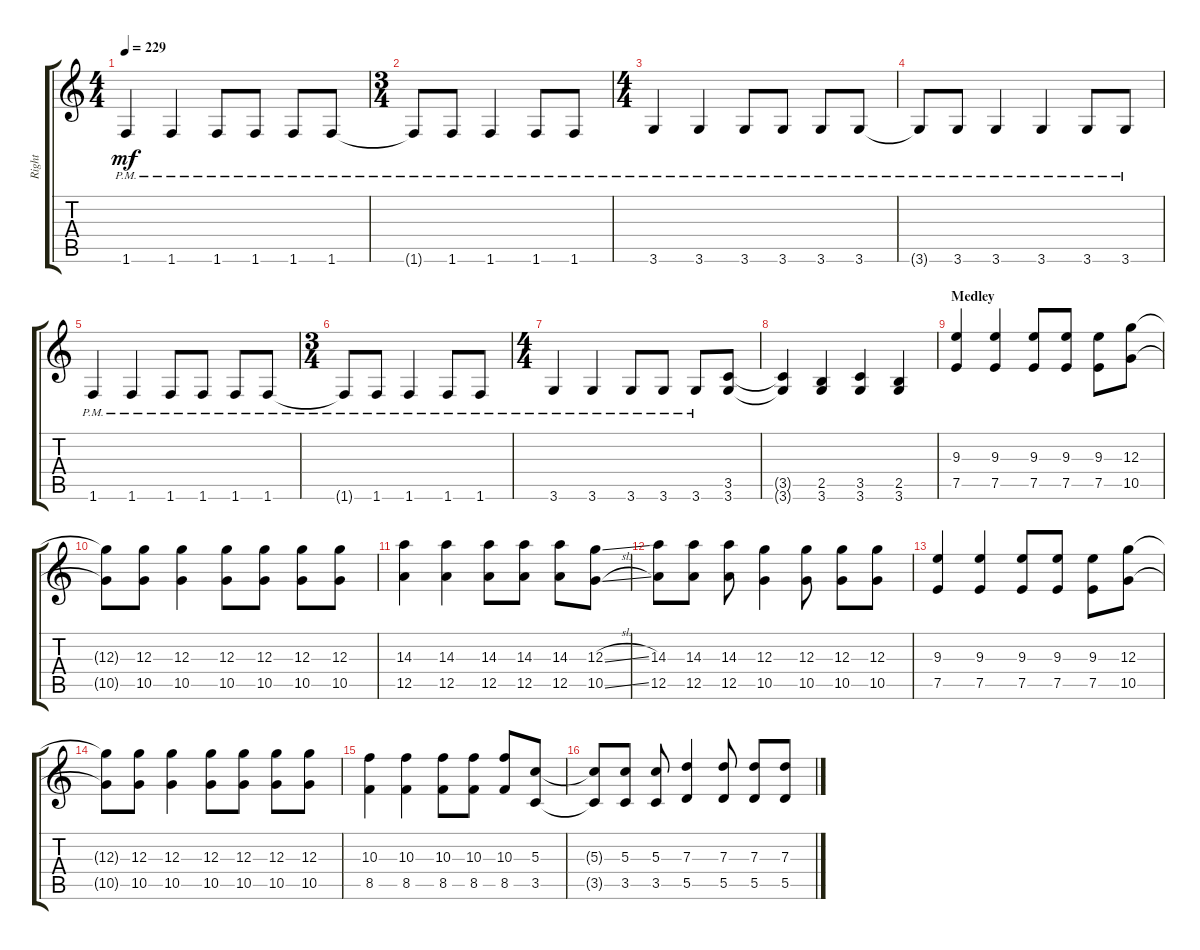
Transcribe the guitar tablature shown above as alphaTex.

\track ("Right" "Right") {instrument distortionguitar}
\staff {score tabs}
\tuning (E4 B3 G3 D3 A2 E2) {hide}
\ts (4 4)
\tempo 229
\clef g2
\ks c
1.6{pm}.4{dy mf} 1.6{pm}.4 1.6{pm}.8 1.6{pm}.8 1.6{pm}.8 1.6{pm}.8 |
\ts (3 4)
1.6{pm t}.8 1.6{pm}.8 1.6{pm}.4 1.6{pm}.8 1.6{pm}.8 |
\ts (4 4)
3.6{pm}.4 3.6{pm}.4 3.6{pm}.8 3.6{pm}.8 3.6{pm}.8 3.6{pm}.8 |
3.6{pm t}.8 3.6{pm}.8 3.6{pm}.4 3.6{pm}.4 3.6{pm}.8 3.6{pm}.8 |
1.6{pm}.4 1.6{pm}.4 1.6{pm}.8 1.6{pm}.8 1.6{pm}.8 1.6{pm}.8 |
\ts (3 4)
1.6{pm t}.8 1.6{pm}.8 1.6{pm}.4 1.6{pm}.8 1.6{pm}.8 |
\ts (4 4)
3.6{pm}.4 3.6{pm}.4 3.6{pm}.8 3.6{pm}.8 3.6{pm}.8 (3.5 3.6).8 |
(3.5{t} 3.6{t}).4 (2.5 3.6).4 (3.5 3.6).4 (2.5 3.6).4 |
\section ("" "Medley")
(9.3 7.5).4 (9.3 7.5).4 (9.3 7.5).8 (9.3 7.5).8 (9.3 7.5).8 (12.3 10.5).8 |
(12.3{t} 10.5{t}).8 (12.3 10.5).8 (12.3 10.5).4 (12.3 10.5).8 (12.3 10.5).8 (12.3 10.5).8 (12.3 10.5).8 |
(14.3 12.5).4 (14.3 12.5).4 (14.3 12.5).8 (14.3 12.5).8 (14.3 12.5).8 (12.3{sl} 10.5{sl}).8 |
(14.3 12.5).8 (14.3 12.5).8 (14.3 12.5).8 (12.3 10.5).4 (12.3 10.5).8 (12.3 10.5).8 (12.3 10.5).8 |
(9.3 7.5).4 (9.3 7.5).4 (9.3 7.5).8 (9.3 7.5).8 (9.3 7.5).8 (12.3 10.5).8 |
(12.3{t} 10.5{t}).8 (12.3 10.5).8 (12.3 10.5).4 (12.3 10.5).8 (12.3 10.5).8 (12.3 10.5).8 (12.3 10.5).8 |
(10.3 8.5).4 (10.3 8.5).4 (10.3 8.5).8 (10.3 8.5).8 (10.3 8.5).8 (5.3 3.5).8 |
(5.3{t} 3.5{t}).8 (5.3 3.5).8 (5.3 3.5).8 (7.3 5.5).4 (7.3 5.5).8 (7.3 5.5).8 (7.3 5.5).8
